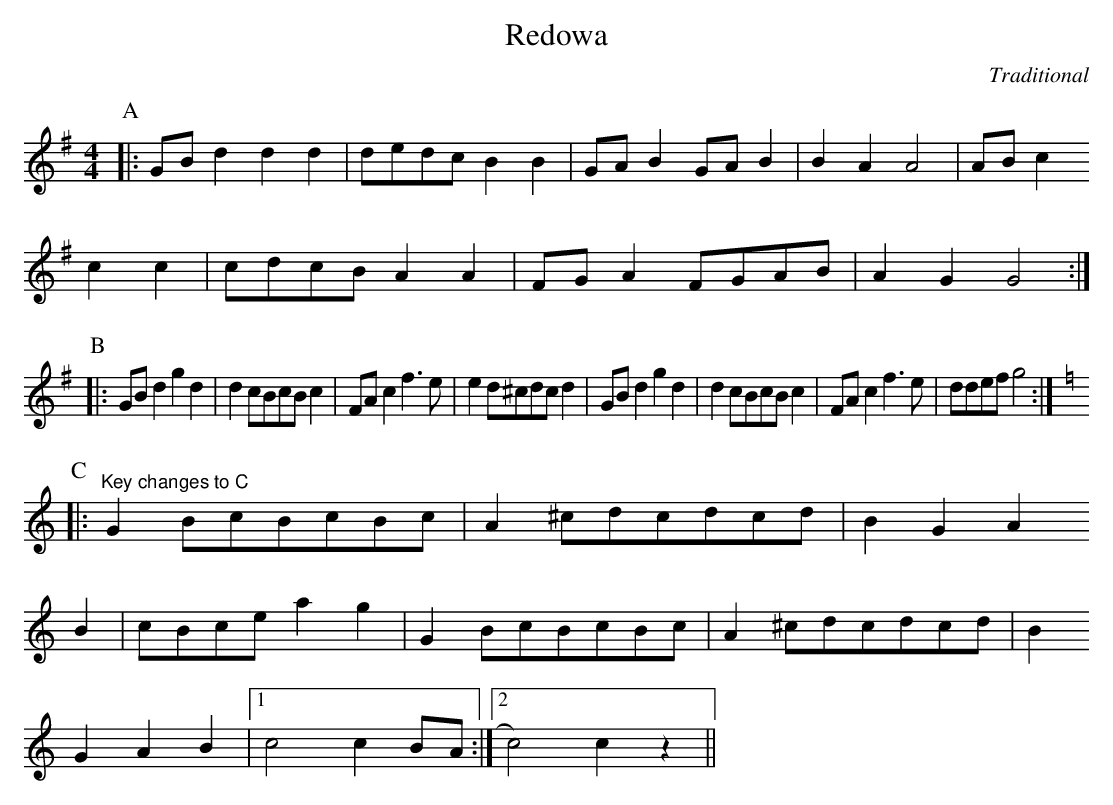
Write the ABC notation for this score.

X:1
T:Redowa
C:Traditional
M:4/4
L:1/4
K:G
P:A
|: G/2B/2 d d d | d/2e/2d/2c/2 B B |G/2A/2 B G/2A/2 B |B A A2 |A/2B/2 c
c c | c/2d/2c/2B/2 A A |F/2G/2 A F/2G/2A/2B/2 | A G G2 :|
P:B
|: G/2B/2 d g d | d c/2B/2c/2B/2 c | F/2A/2 c f>e| e d/2^c/2d/2c/2 d | G/2B/2 d g d | d c/2B/2c/2B/2 c | F/2A/2 c f>e | d/2d/2e/2f/2 g2 :|
K:C
P:C
|:"Key changes to C"G B/2c/2B/2c/2B/2c/2 | A ^c/2d/2c/2d/2c/2d/2 | B G A
 B | c/2B/2c/2e/2 a g | G B/2c/2B/2c/2B/2c/2 | A ^c/2d/2c/2d/2c/2d/2 | B
 G A B |1 c2 c B/2A/2 :|2 c2) c z ||
